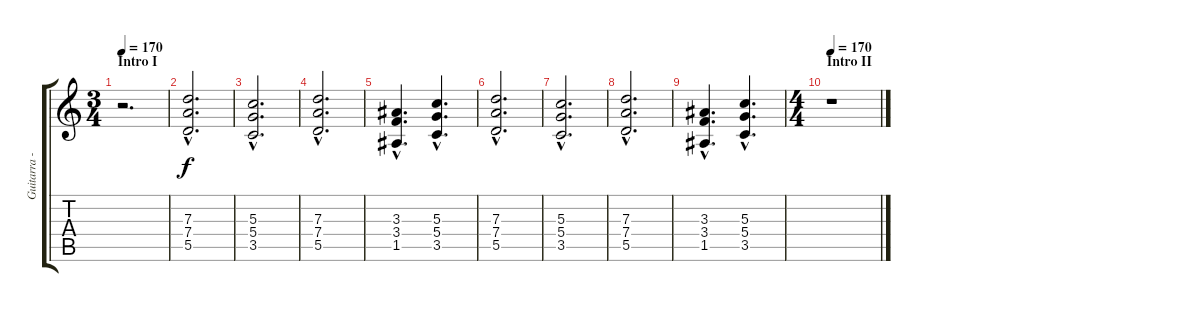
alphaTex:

\track ("Guitarra - Guitar" "Guitarra -") {instrument distortionguitar}
\staff {score tabs}
\tuning (E4 B3 G3 D3 A2 E2) {hide}
\ts (3 4)
\section ("" "Intro I")
\tempo 170
\tempo 120
\tempo 170
\clef g2
\ks c
r.2{d dy f instrument distortionguitar} |
(7.3{hac} 7.4{hac} 5.5{hac}).2{d} |
(5.3{hac} 5.4{hac} 3.5{hac}).2{d} |
(7.3{hac} 7.4{hac} 5.5{hac}).2{d} |
(3.3{hac} 3.4{hac} 1.5{hac}).4{d} (5.3{hac} 5.4{hac} 3.5{hac}).4{d} |
(7.3{hac} 7.4{hac} 5.5{hac}).2{d} |
(5.3{hac} 5.4{hac} 3.5{hac}).2{d} |
(7.3{hac} 7.4{hac} 5.5{hac}).2{d} |
(3.3{hac} 3.4{hac} 1.5{hac}).4{d} (5.3{hac} 5.4{hac} 3.5{hac}).4{d} |
\ts (4 4)
\section ("" "Intro II")
\tempo 170
r.1
